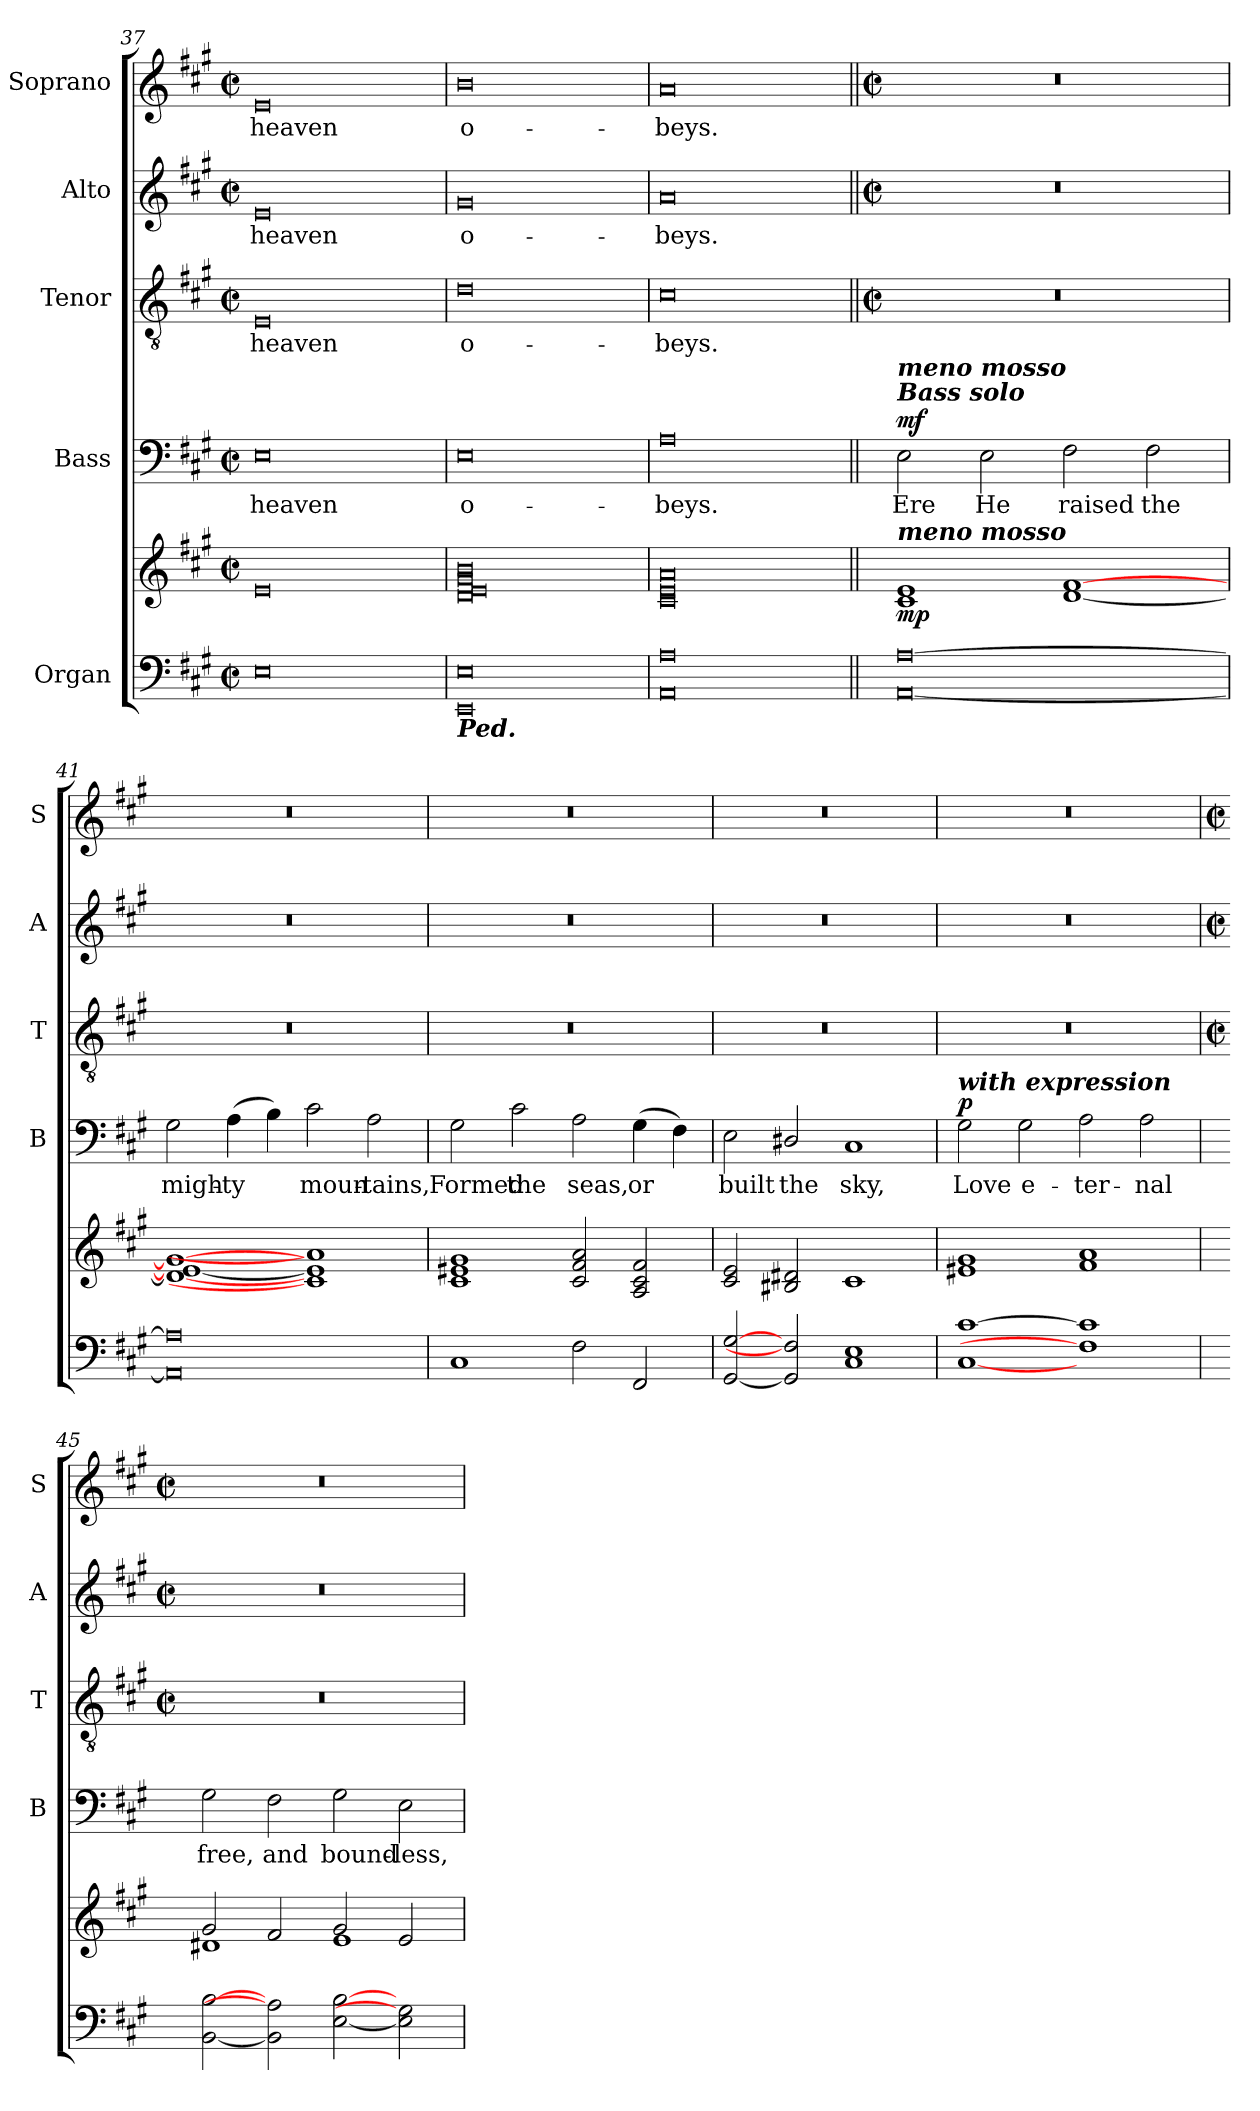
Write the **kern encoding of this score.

**kern	**kern	**dynam	**kern	**text	**dynam	**kern	**text	**kern	**text	**kern	**text
*part5	*part5	*part5	*part4	*part4	*part4	*part3	*part3	*part2	*part2	*part1	*part1
*staff6	*staff5	*staff5/6	*staff4	*staff4	*staff4	*staff3	*staff3	*staff2	*staff2	*staff1	*staff1
*I"Organ	*	*	*I"Bass	*	*	*I"Tenor	*	*I"Alto	*	*I"Soprano	*
*	*	*	*I'B	*	*	*I'T	*	*I'A	*	*I'S	*
*clefF4	*clefG2	*	*clefF4	*	*	*clefGv2	*	*clefG2	*	*clefG2	*
*k[f#c#g#]	*k[f#c#g#]	*	*k[f#c#g#]	*	*	*k[f#c#g#]	*	*k[f#c#g#]	*	*k[f#c#g#]	*
*A:	*A:	*	*A:	*	*	*A:	*	*A:	*	*A:	*
*M4/2	*M4/2	*	*M4/2	*	*	*M4/2	*	*M4/2	*	*M4/2	*
*met(c|)	*met(c|)	*	*met(c|)	*	*	*met(c|)	*	*met(c|)	*	*met(c|)	*
=37	=37	=37	=37	=37	=37	=37	=37	=37	=37	=37	=37
!	!	!	!	!LO:LY:b	!	!	!LO:LY:b	!	!LO:LY:b	!	!LO:LY:b
0E	0e	.	0E	heaven	.	0E	heaven	0e	heaven	0e	heaven
=38	=38	=38	=38	=38	=38	=38	=38	=38	=38	=38	=38
!LO:TX:b:Bi:t=Ped.	!	!	!	!	!	!	!	!	!	!	!
!	!	!	!	!LO:LY:b	!	!	!LO:LY:b	!	!LO:LY:b	!	!LO:LY:b
0EE 0E	0d 0e 0g# 0b	.	0E	o-	.	0d	o-	0g#	o-	0b	o-
=39	=39	=39	=39	=39	=39	=39	=39	=39	=39	=39	=39
!	!	!	!	!LO:LY:b	!	!	!LO:LY:b	!	!LO:LY:b	!	!LO:LY:b
0AA 0A	0c# 0e 0a	.	0A	-beys.	.	0c#	-beys.	0a	-beys.	0a	-beys.
!!LO:LB:g=z
=40||	=40||	=40||	=40||	=40||	=40||	=40||	=40||	=40||	=40||	=40||	=40||
*	*	*	*	*	*	*M4/2	*	*M4/2	*	*M4/2	*
*	*	*	*	*	*	*met(c|)	*	*met(c|)	*	*met(c|)	*
*	*MM192	*	*	*	*	*	*	*	*	*	*
!	!	!	!LO:TX:a:Bi:t=Bass solo	!	!	!	!	!	!	!	!
!	!	!	!LO:TX:a:Bi:t=meno mosso	!	!	!	!	!	!	!	!
!	!LO:TX:a:Bi:t=meno mosso	!	!	!	!	!	!	!	!	!	!
!	!	!LO:DY:b	!	!LO:LY:b	!LO:DY:b	!	!	!	!	!	!
[0AA [0A	1c# 1e	mp	2E	Ere	mf	0r	.	0r	.	0r	.
!	!	!	!	!LO:LY:b	!	!	!	!	!	!	!
.	.	.	2E	He	.	.	.	.	.	.	.
!	!	!	!	!LO:LY:b	!	!	!	!	!	!	!
.	[1d [1f#	.	2F#	raised	.	.	.	.	.	.	.
!	!	!	!	!LO:LY:b	!	!	!	!	!	!	!
.	.	.	2F#	the	.	.	.	.	.	.	.
=41	=41	=41	=41	=41	=41	=41	=41	=41	=41	=41	=41
!	!	!	!	!LO:LY:b	!	!	!	!	!	!	!
0AA] 0A]	1d_ 1e_ 1g#_	.	2G#	migh-	.	0r	.	0r	.	0r	.
!	!	!	!	!LO:LY:b	!	!	!	!	!	!	!
.	.	.	(>4A	-ty	.	.	.	.	.	.	.
.	.	.	4B)	.	.	.	.	.	.	.	.
!	!	!	!	!LO:LY:b	!	!	!	!	!	!	!
.	1c#] 1e] 1a]	.	2c#	moun-	.	.	.	.	.	.	.
!	!	!	!	!LO:LY:b	!	!	!	!	!	!	!
.	.	.	2A	-tains,	.	.	.	.	.	.	.
=42	=42	=42	=42	=42	=42	=42	=42	=42	=42	=42	=42
!	!	!	!	!LO:LY:b	!	!	!	!	!	!	!
1C#	1c# 1e#X 1g#	.	2G#	Formed	.	0r	.	0r	.	0r	.
!	!	!	!	!LO:LY:b	!	!	!	!	!	!	!
.	.	.	2c#	the	.	.	.	.	.	.	.
!	!	!	!	!LO:LY:b	!	!	!	!	!	!	!
2F#	2c# 2f# 2a	.	2A	seas,	.	.	.	.	.	.	.
!	!	!	!	!LO:LY:b	!	!	!	!	!	!	!
2FF#	2A 2c# 2f#	.	(>4G#	or	.	.	.	.	.	.	.
.	.	.	4F#)	.	.	.	.	.	.	.	.
=43	=43	=43	=43	=43	=43	=43	=43	=43	=43	=43	=43
!	!	!	!	!LO:LY:b	!	!	!	!	!	!	!
[2GG# [2G#	2c# 2e	.	2E	built	.	0r	.	0r	.	0r	.
!	!	!	!	!LO:LY:b	!	!	!	!	!	!	!
2GG#] 2F#]	2B#X 2d#X	.	2D#X/	the	.	.	.	.	.	.	.
!	!	!	!	!LO:LY:b	!	!	!	!	!	!	!
1C# 1E	1c#	.	1C#	sky,	.	.	.	.	.	.	.
=44	=44	=44	=44	=44	=44	=44	=44	=44	=44	=44	=44
!	!	!	!LO:TX:a:Bi:t=with expression	!	!	!	!	!	!	!	!
!	!	!	!	!LO:LY:b	!LO:DY:b	!	!	!	!	!	!
[1C# [1c#	1e#X 1g#	.	2G#	Love	p	0r	.	0r	.	0r	.
!	!	!	!	!LO:LY:b	!	!	!	!	!	!	!
.	.	.	2G#	e-	.	.	.	.	.	.	.
!	!	!	!	!LO:LY:b	!	!	!	!	!	!	!
1F#] 1c#]	1f# 1a	.	2A	-ter-	.	.	.	.	.	.	.
!	!	!	!	!LO:LY:b	!	!	!	!	!	!	!
.	.	.	2A	-nal	.	.	.	.	.	.	.
!!LO:LB:g=z
=45	=45	=45	=45	=45	=45	=45	=45	=45	=45	=45	=45
*	*	*	*	*	*	*M4/2	*	*M4/2	*	*M4/2	*
*	*	*	*	*	*	*met(c|)	*	*met(c|)	*	*met(c|)	*
*	*^	*	*	*	*	*	*	*	*	*	*
!	!	!	!	!	!LO:LY:b	!	!	!	!	!	!	!
[2BB [2B	2g#/	1d#X\	.	2G#	free,	.	0r	.	0r	.	0r	.
!	!	!	!	!	!LO:LY:b	!	!	!	!	!	!	!
2BB] 2A]	2f#/	.	.	2F#	and	.	.	.	.	.	.	.
!	!	!	!	!	!LO:LY:b	!	!	!	!	!	!	!
[2E [2B	2g#/	1e\	.	2G#	bound-	.	.	.	.	.	.	.
!	!	!	!	!	!LO:LY:b	!	!	!	!	!	!	!
2E] 2G#]	2e/	.	.	2E	-less,	.	.	.	.	.	.	.
*	*v	*v	*	*	*	*	*	*	*	*	*	*
=	=	=	=	=	=	=	=	=	=	=	=
*-	*-	*-	*-	*-	*-	*-	*-	*-	*-	*-	*-
